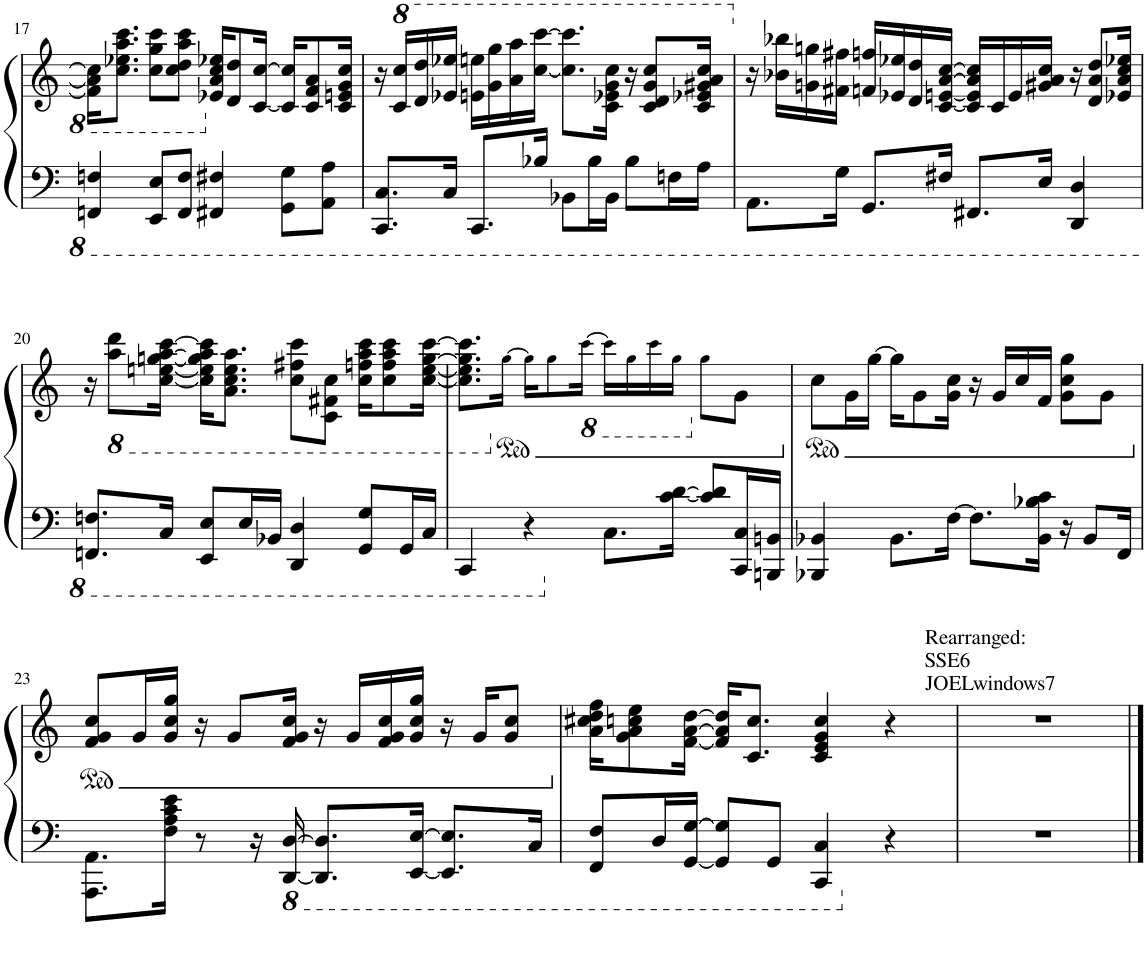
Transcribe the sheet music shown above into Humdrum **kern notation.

**kern	**kern
*part1	*part1
*staff2	*staff1
*I"Piano	*
*I'Pno.	*
!!LO:PB:g=z
*clefF4	*clefG2
*k[]	*k[]
*M4/4	*M4/4
=17	=17
4FFFn/ 4FFn/	16F\] 16A\] 16c\]KL
.	8.c\ 8.e-X\ 8.a\ 8.cc\J
8EEE/ 8EE/L	8c\ 8g\ 8cc\L
8FFF/ 8FF/J	8c\ 8d\ 8a\ 8cc\J
4FFF#X/ 4FF#X/	16e-X/ 16a/ 16cc/ 16ee-X/KL
.	8d/ 8dd/
.	[16c/ [16cc/Jk
8GGG\ 8GG\L	16c/] 16cc/]KL
.	8c/ 8f/ 8a/
8AAA\ 8AA\J	.
.	16c/ 16en/ 16g/ 16cc/Jk
=18	=18
8.CCC/ 8.CC/L	16r
*	*8va
.	16cc/ 16ccc/LL
.	16dd/ 16ddd/
16CC/Jk	16ee-X/ 16eee-X/JJ
8.CCC/L	16een\ 16eeen\LL
.	16gg\ 16ggg\
.	16aa\ 16aaa\
16BB-X/Jk	[16ccc\ [16cccc\JJ
8BBB-X\L	8.ccc\] 8.cccc\]L
16BB-\L	.
16BBB-\JJ	16cc\ 16ee-X\ 16gg\ 16ccc\Jk
8BB-\L	16r
.	8cc/ 8dd/ 8gg/ 8ccc/L
16FFn\L	.
16AA\JJ	16cc/ 16ee-X/ 16gg#X/ 16aa/ 16ccc/Jk
=19	=19
*	*X8va
8.AAA\L	16r
.	16b-X\ 16bb-X\LL
.	16gn\ 16ggn\
16GG\Jk	16f#X\ 16ff#X\JJ
8.GGG/L	16fn/ 16ffn/LL
.	16e-X/ 16ee-X/
.	16d/ 16dd/
16FF#X/Jk	[16c/ [16en/ [16a/ [16cc/JJ
8.FFF#X/L	16c/] 16e/] 16a/] 16cc/]LL
.	16c/
.	16e/
16EE/Jk	16g#X/ 16a/ 16cc/JJ
4DDD/ 4DD/	16r
.	8d/ 8a/ 8dd/L
.	16e-X/ 16a/ 16cc/ 16ee-X/Jk
!!LO:LB:g=z
=20	=20
8.FFFn/ 8.FFn/L	16r
*	*8ba
.	8a\ 8dd\L
16CC/Jk	[16c\ [16en\ [16gn\ [16a\ [16cc\Jk
8EEE/ 8EE/L	16c\] 16e\] 16g\] 16a\] 16cc\]KL
.	8.A\ 8.c\ 8.e\ 8.a\J
16EE/L	.
16BBB-X/JJ	.
4DDD/ 4DD/	8c\ 8f#X\ 8cc\L
.	8C\ 8F#X\ 8c\J
8GGG/ 8GG/L	16c\ 16fn\ 16a\ 16cc\KL
.	8c\ 8f\ 8a\ 8cc\
16GGG/L	.
16CC/JJ	[16c\ [16e\ [16g\ [16cc\Jk
=21	=21
4CCC/	8.c\] 8.e\] 8.g\] 8.cc\]L
*	*X8ba
*	*ped
.	[16gg!\Jk
4r	16gg!\KL]
.	8gg!\
*	*8ba
.	[16cc!\Jk
8.C\L	16cc!\LL]
.	16g!\
.	16cc!\
[16c\ [16d\Jk	16g!\JJ
*	*X8ba
8c/] 8d/]L	8gg!\L
16CC/ 16C/L	8g\J
16BBBn/ 16BBn/JJ	.
=22	=22
*	*Xped
*	*ped
4BBB-X/ 4BB-X/	8cc\L
.	16g\L
.	[16gg\JJ
8.BB-\L	16gg\KL]
.	8g\
[16F\Jk	16g\ 16cc\Jk
8.F\L]	16r
.	16g/LL
.	16cc/
16BB-\ 16B-X\ 16c\Jk	16f/JJ
16r	8g\ 8cc\ 8gg\L
8BB-/L	.
.	8g\J
16FF/Jk	.
!!LO:LB:g=z
=23	=23
*	*Xped
*	*ped
8.AAA\ 8.AA\L	8f/ 8g/ 8cc/L
.	16g/L
16F\ 16A\ 16c\ 16e\Jk	16g/ 16cc/ 16gg/JJ
8r	16r
.	8g/L
16r	.
*8ba	*
[16DDD/ [16DD/	16f/ 16g/ 16cc/Jk
8.DDD/] 8.DD/]L	16r
.	16g/LL
.	16f/ 16g/ 16cc/
[16EEE/ [16EE/Jk	16g/ 16cc/ 16gg/JJ
8.EEE/] 8.EE/]L	16r
.	16g/KL
.	8g/ 8cc/J
16CC/Jk	.
=24	=24
*	*Xped
8FFF/ 8FF/L	16a\ 16cc#X\ 16dd\ 16ff\KL
.	8g\ 8a\ 8ccn\ 8ee\
16DD/L	.
[16GGG/ [16GG/JJ	[16f\ [16a\ [16dd\Jk
8GGG/] 8GG/]L	16f/] 16a/] 16dd/]KL
.	8.c/ 8.cc/J
8GGG/J	.
4CCC/ 4CC/	4c/ 4e/ 4g/ 4cc/
*X8ba	*
4r	4r
=25	=25
!	!LO:TX:a:t=Rearranged&colon;
!	!LO:TX:a:t=SSE6
!	!LO:TX:a:t=JOELwindows7
1r	1r
==	==
*-	*-
